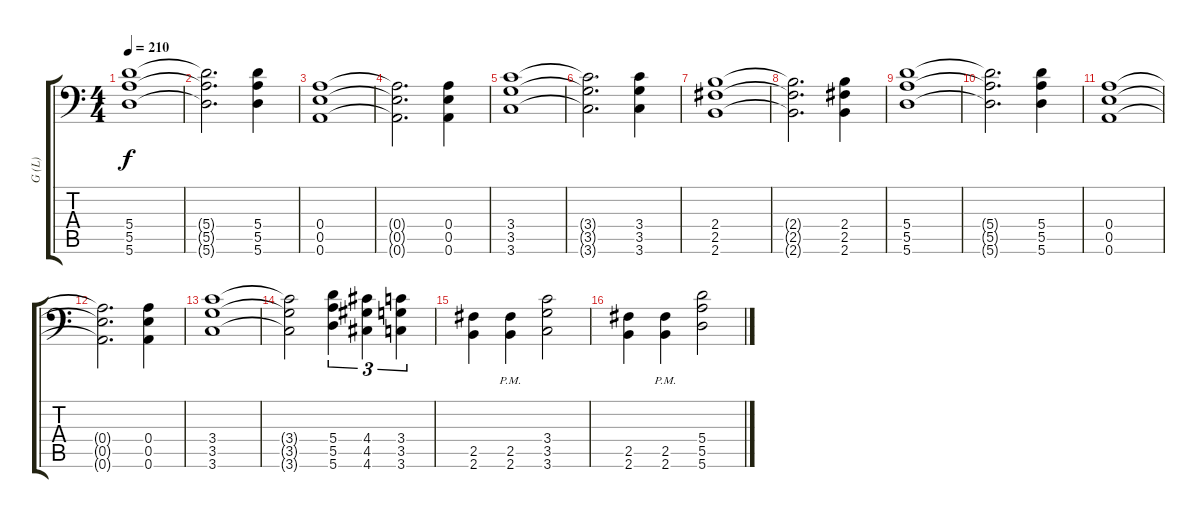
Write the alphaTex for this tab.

\track ("G (L)" "G (L)") {instrument distortionguitar}
\staff {score tabs}
\tuning (D4 A3 D3 A2 E2 A1) {hide}
\ts (4 4)
\tempo 210
\clef f4
\ks c
(5.4 5.5 5.6).1{dy f} |
(5.4{t} 5.5{t} 5.6{t}).2{d} (5.4 5.5 5.6).4 |
(0.4 0.5 0.6).1 |
(0.4{t} 0.5{t} 0.6{t}).2{d} (0.4 0.5 0.6).4 |
(3.4 3.5 3.6).1 |
(3.4{t} 3.5{t} 3.6{t}).2{d} (3.4 3.5 3.6).4 |
(2.4 2.5 2.6).1 |
(2.4{t} 2.5{t} 2.6{t}).2{d} (2.4 2.5 2.6).4 |
(5.4 5.5 5.6).1 |
(5.4{t} 5.5{t} 5.6{t}).2{d} (5.4 5.5 5.6).4 |
(0.4 0.5 0.6).1 |
(0.4{t} 0.5{t} 0.6{t}).2{d} (0.4 0.5 0.6).4 |
(3.4 3.5 3.6).1 |
(3.4{t} 3.5{t} 3.6{t}).2 (5.4 5.5 5.6).4{tu (3 2)} (4.4 4.5 4.6).4{tu (3 2)} (3.4 3.5 3.6).4{tu (3 2)} |
(2.5 2.6).4 (2.5 2.6{pm}).4 (3.4 3.5 3.6).2 |
(2.5 2.6).4 (2.5{pm} 2.6{pm}).4 (5.4 5.5 5.6).2
